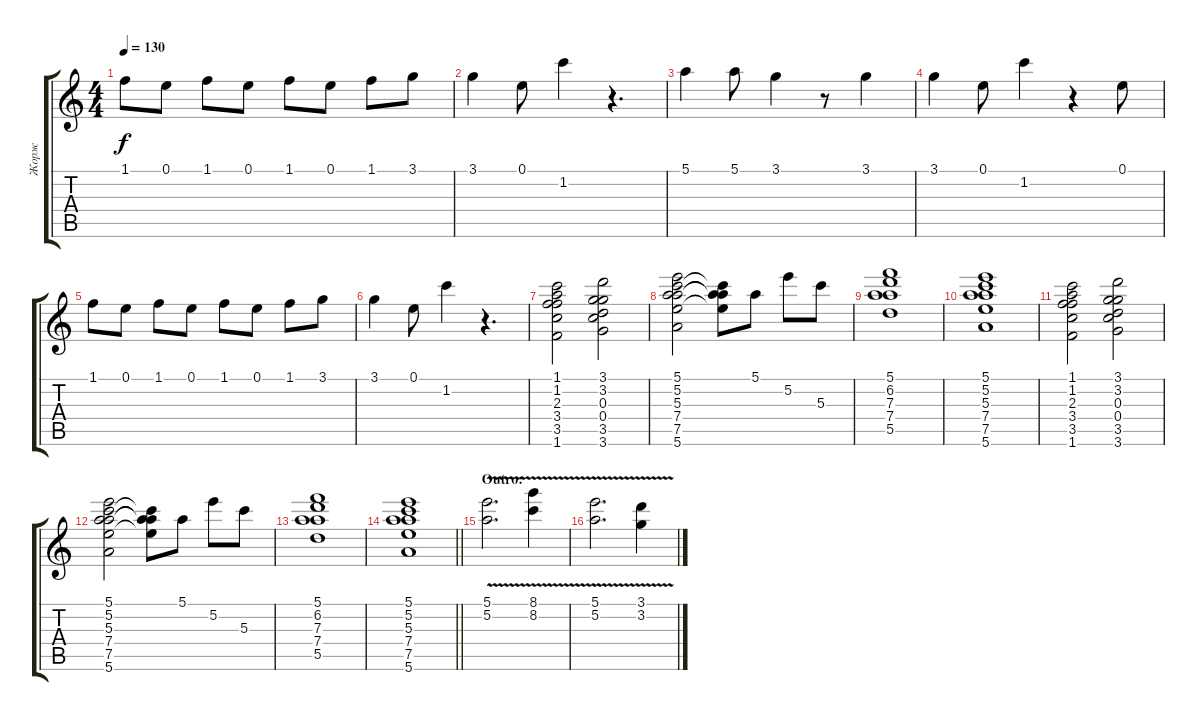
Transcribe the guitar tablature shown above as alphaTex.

\track ("Жорж" "Жорж") {instrument acousticguitarsteel}
\staff {score tabs}
\tuning (E4 B4 G4 D4 A3 E3) {hide}
\ts (4 4)
\tempo 130
\clef g2
\ks c
1.1.8{dy f} 0.1.8 1.1.8 0.1.8 1.1.8 0.1.8 1.1.8 3.1.8 |
3.1.4 0.1.8 1.2.4 r.4{d} |
5.1.4 5.1.8 3.1.4 r.8 3.1.4 |
3.1.4 0.1.8 1.2.4 r.4 0.1.8 |
1.1.8 0.1.8 1.1.8 0.1.8 1.1.8 0.1.8 1.1.8 3.1.8 |
3.1.4 0.1.8 1.2.4 r.4{d} |
(1.1 1.2 2.3 3.4 3.5 1.6).2 (3.1 3.2 0.3 0.4 3.5 3.6).2 |
(5.1 5.2 5.3 7.4 7.5 5.6).2 (5.1{t} 5.3{t} 7.4{t} 7.5{t}).8 5.1.8 5.2.8 5.3.8 |
(5.1 6.2 7.3 7.4 5.5).1 |
(5.1 5.2 5.3 7.4 7.5 5.6).1 |
(1.1 1.2 2.3 3.4 3.5 1.6).2 (3.1 3.2 0.3 0.4 3.5 3.6).2 |
(5.1 5.2 5.3 7.4 7.5 5.6).2 (5.1{t} 5.3{t} 7.4{t} 7.5{t}).8 5.1.8 5.2.8 5.3.8 |
(5.1 6.2 7.3 7.4 5.5).1 |
\barLineRight lightlight
(5.1 5.2 5.3 7.4 7.5 5.6).1 |
\section ("" "Outro:")
(5.1{v} 5.2{v}).2{d} (8.1{v} 8.2{v}).4 |
(5.1{v} 5.2{v}).2{d} (3.1{v} 3.2{v}).4
